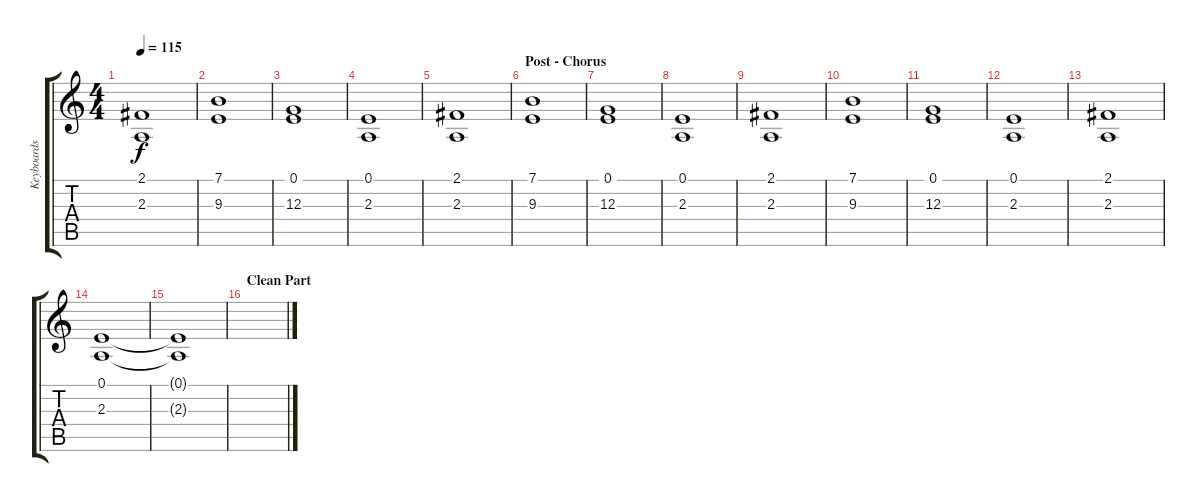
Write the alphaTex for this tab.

\track ("Keyboards" "Keyboards") {instrument stringensemble2}
\staff {score tabs}
\tuning (E4 B3 G3 D3 A2 E2) {hide}
\ts (4 4)
\tempo 115
\clef g2
\ks c
(2.1 2.3).1{dy f} |
(7.1 9.3).1 |
(0.1 12.3).1 |
(0.1 2.3).1 |
(2.1 2.3).1 |
\section ("" "Post - Chorus")
(7.1 9.3).1 |
(0.1 12.3).1 |
(0.1 2.3).1 |
(2.1 2.3).1 |
(7.1 9.3).1 |
(0.1 12.3).1 |
(0.1 2.3).1 |
(2.1 2.3).1 |
(0.1 2.3).1 |
(0.1{t} 2.3{t}).1 |
\section ("" "Clean Part")
